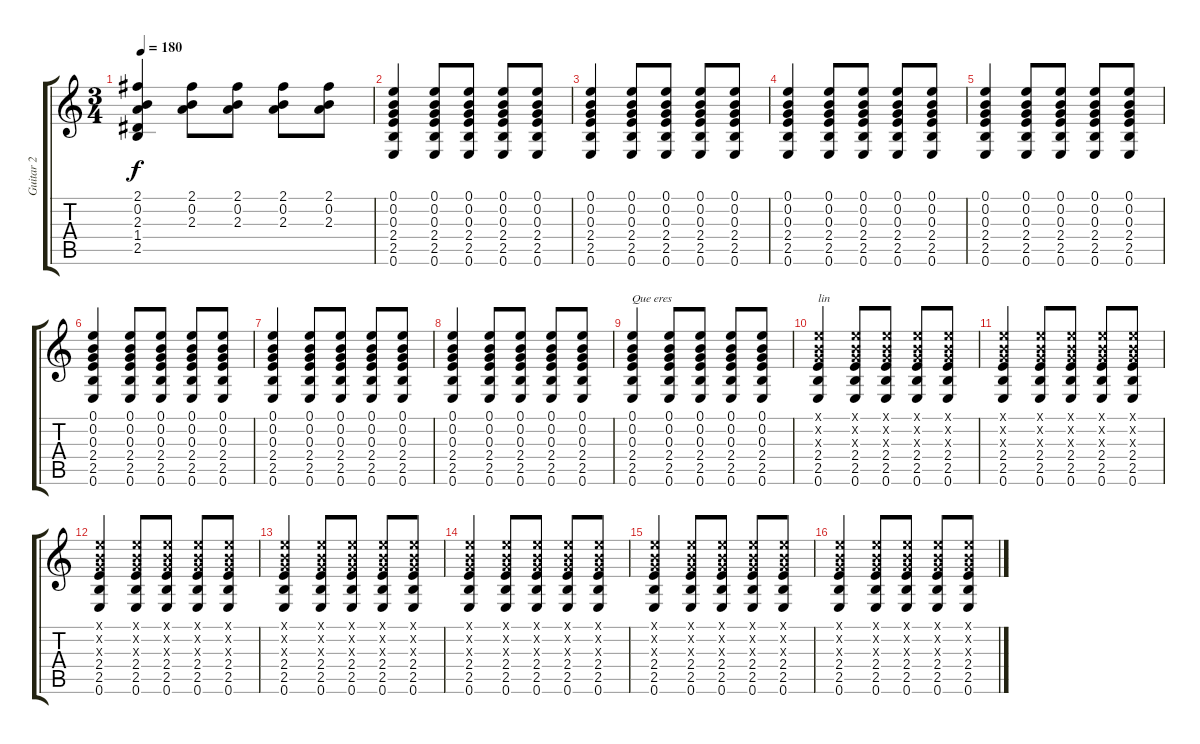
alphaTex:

\track ("Guitar 2" "Guitar 2") {instrument acousticguitarnylon}
\staff {score tabs}
\tuning (E4 B3 G3 D3 A2 E2) {hide}
\ts (3 4)
\tempo 180
\clef g2
\ks c
(2.1 0.2 2.3 1.4 2.5).4{dy f} (2.1 0.2 2.3).8 (2.1 0.2 2.3).8 (2.1 0.2 2.3).8 (2.1 0.2 2.3).8 |
(0.1 0.2 0.3 2.4 2.5 0.6).4 (0.1 0.2 0.3 2.4 2.5 0.6).8 (0.1 0.2 0.3 2.4 2.5 0.6).8 (0.1 0.2 0.3 2.4 2.5 0.6).8 (0.1 0.2 0.3 2.4 2.5 0.6).8 |
(0.1 0.2 0.3 2.4 2.5 0.6).4 (0.1 0.2 0.3 2.4 2.5 0.6).8 (0.1 0.2 0.3 2.4 2.5 0.6).8 (0.1 0.2 0.3 2.4 2.5 0.6).8 (0.1 0.2 0.3 2.4 2.5 0.6).8 |
(0.1 0.2 0.3 2.4 2.5 0.6).4 (0.1 0.2 0.3 2.4 2.5 0.6).8 (0.1 0.2 0.3 2.4 2.5 0.6).8 (0.1 0.2 0.3 2.4 2.5 0.6).8 (0.1 0.2 0.3 2.4 2.5 0.6).8 |
(0.1 0.2 0.3 2.4 2.5 0.6).4 (0.1 0.2 0.3 2.4 2.5 0.6).8 (0.1 0.2 0.3 2.4 2.5 0.6).8 (0.1 0.2 0.3 2.4 2.5 0.6).8 (0.1 0.2 0.3 2.4 2.5 0.6).8 |
(0.1 0.2 0.3 2.4 2.5 0.6).4 (0.1 0.2 0.3 2.4 2.5 0.6).8 (0.1 0.2 0.3 2.4 2.5 0.6).8 (0.1 0.2 0.3 2.4 2.5 0.6).8 (0.1 0.2 0.3 2.4 2.5 0.6).8 |
(0.1 0.2 0.3 2.4 2.5 0.6).4 (0.1 0.2 0.3 2.4 2.5 0.6).8 (0.1 0.2 0.3 2.4 2.5 0.6).8 (0.1 0.2 0.3 2.4 2.5 0.6).8 (0.1 0.2 0.3 2.4 2.5 0.6).8 |
(0.1 0.2 0.3 2.4 2.5 0.6).4 (0.1 0.2 0.3 2.4 2.5 0.6).8 (0.1 0.2 0.3 2.4 2.5 0.6).8 (0.1 0.2 0.3 2.4 2.5 0.6).8 (0.1 0.2 0.3 2.4 2.5 0.6).8 |
(0.1 0.2 0.3 2.4 2.5 0.6).4{txt "Que eres"} (0.1 0.2 0.3 2.4 2.5 0.6).8 (0.1 0.2 0.3 2.4 2.5 0.6).8 (0.1 0.2 0.3 2.4 2.5 0.6).8 (0.1 0.2 0.3 2.4 2.5 0.6).8 |
(0.1{x} 0.2{x} 0.3{x} 2.4 2.5 0.6).4{txt "lin"} (0.1{x} 0.2{x} 0.3{x} 2.4 2.5 0.6).8 (0.1{x} 0.2{x} 0.3{x} 2.4 2.5 0.6).8 (0.1{x} 0.2{x} 0.3{x} 2.4 2.5 0.6).8 (0.1{x} 0.2{x} 0.3{x} 2.4 2.5 0.6).8 |
(0.1{x} 0.2{x} 0.3{x} 2.4 2.5 0.6).4 (0.1{x} 0.2{x} 0.3{x} 2.4 2.5 0.6).8 (0.1{x} 0.2{x} 0.3{x} 2.4 2.5 0.6).8 (0.1{x} 0.2{x} 0.3{x} 2.4 2.5 0.6).8 (0.1{x} 0.2{x} 0.3{x} 2.4 2.5 0.6).8 |
(0.1{x} 0.2{x} 0.3{x} 2.4 2.5 0.6).4 (0.1{x} 0.2{x} 0.3{x} 2.4 2.5 0.6).8 (0.1{x} 0.2{x} 0.3{x} 2.4 2.5 0.6).8 (0.1{x} 0.2{x} 0.3{x} 2.4 2.5 0.6).8 (0.1{x} 0.2{x} 0.3{x} 2.4 2.5 0.6).8 |
(0.1{x} 0.2{x} 0.3{x} 2.4 2.5 0.6).4 (0.1{x} 0.2{x} 0.3{x} 2.4 2.5 0.6).8 (0.1{x} 0.2{x} 0.3{x} 2.4 2.5 0.6).8 (0.1{x} 0.2{x} 0.3{x} 2.4 2.5 0.6).8 (0.1{x} 0.2{x} 0.3{x} 2.4 2.5 0.6).8 |
(0.1{x} 0.2{x} 0.3{x} 2.4 2.5 0.6).4 (0.1{x} 0.2{x} 0.3{x} 2.4 2.5 0.6).8 (0.1{x} 0.2{x} 0.3{x} 2.4 2.5 0.6).8 (0.1{x} 0.2{x} 0.3{x} 2.4 2.5 0.6).8 (0.1{x} 0.2{x} 0.3{x} 2.4 2.5 0.6).8 |
(0.1{x} 0.2{x} 0.3{x} 2.4 2.5 0.6).4 (0.1{x} 0.2{x} 0.3{x} 2.4 2.5 0.6).8 (0.1{x} 0.2{x} 0.3{x} 2.4 2.5 0.6).8 (0.1{x} 0.2{x} 0.3{x} 2.4 2.5 0.6).8 (0.1{x} 0.2{x} 0.3{x} 2.4 2.5 0.6).8 |
(0.1{x} 0.2{x} 0.3{x} 2.4 2.5 0.6).4 (0.1{x} 0.2{x} 0.3{x} 2.4 2.5 0.6).8 (0.1{x} 0.2{x} 0.3{x} 2.4 2.5 0.6).8 (0.1{x} 0.2{x} 0.3{x} 2.4 2.5 0.6).8 (0.1{x} 0.2{x} 0.3{x} 2.4 2.5 0.6).8
